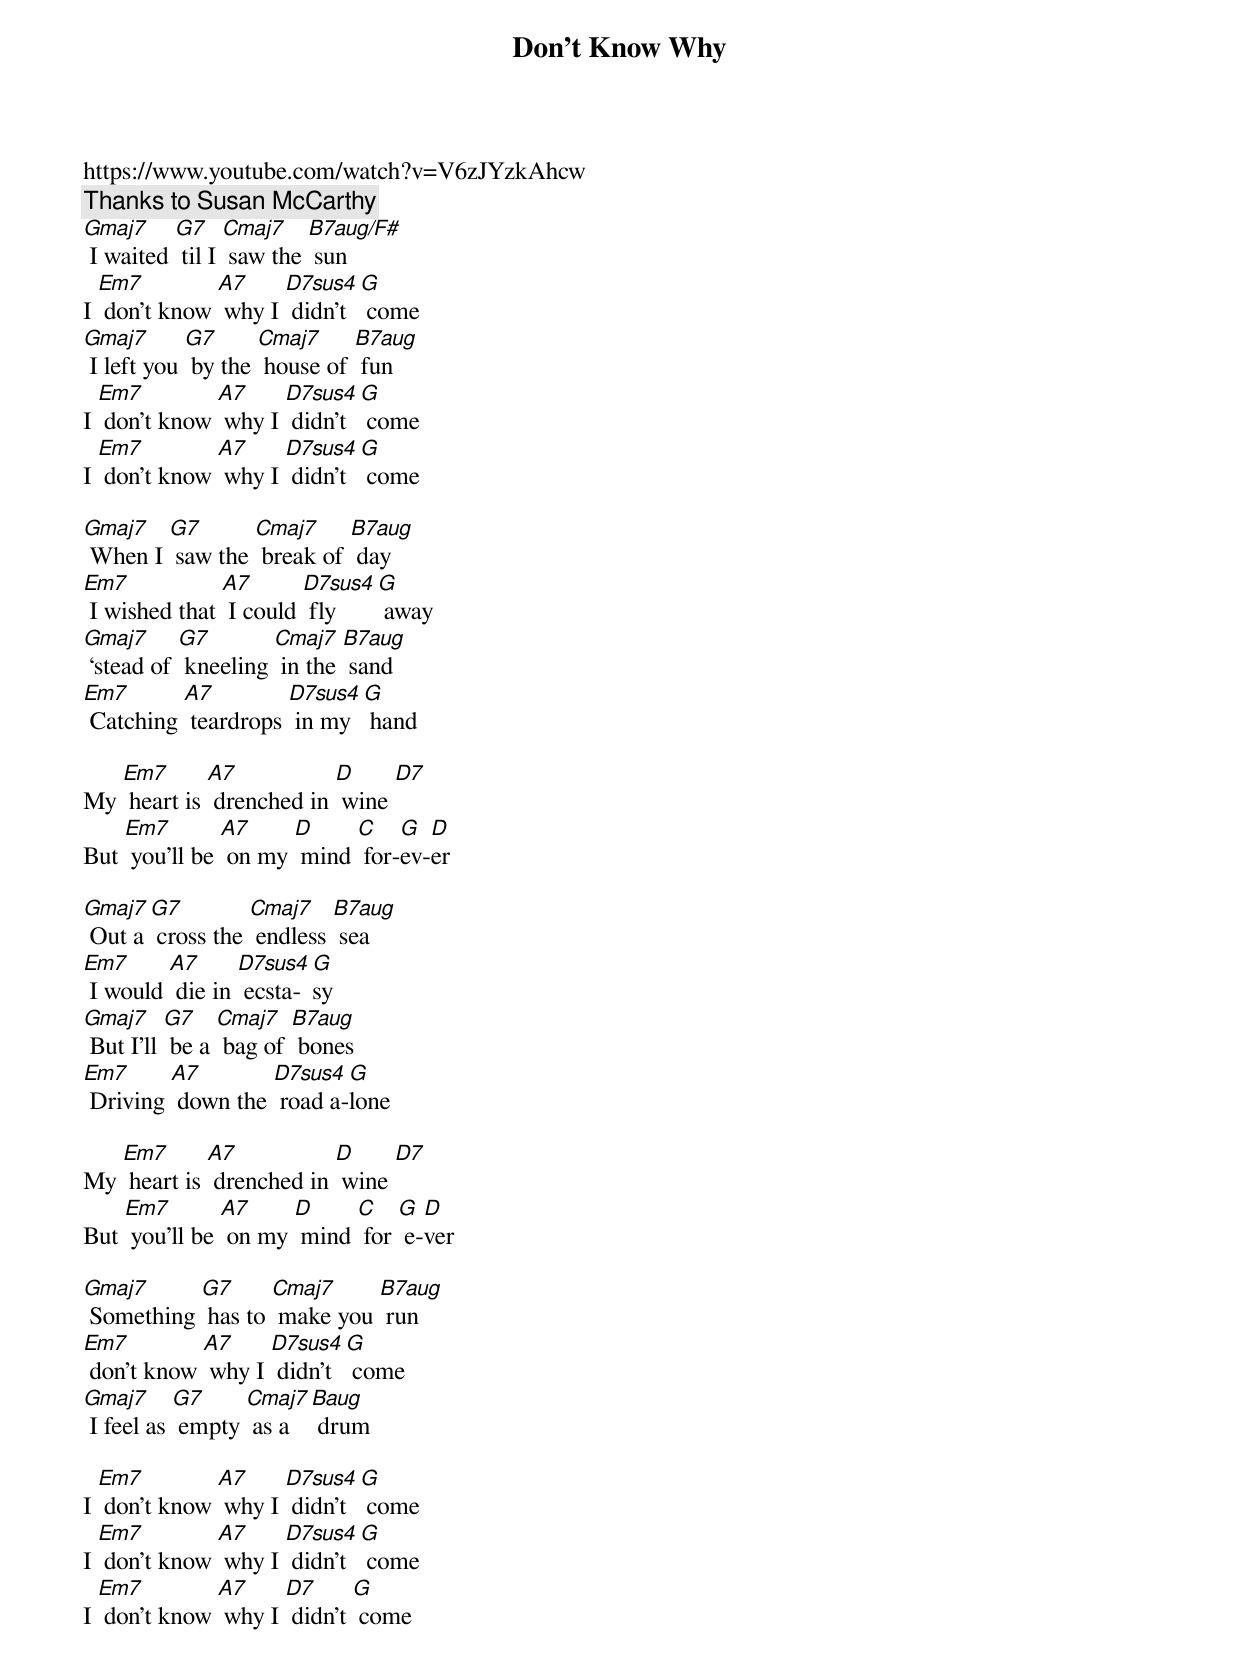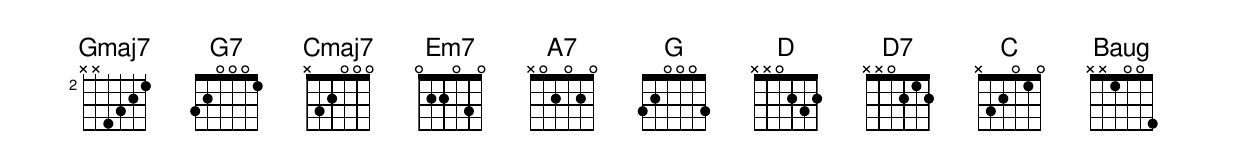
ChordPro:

{t: Don't Know Why}
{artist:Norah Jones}
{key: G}
https://www.youtube.com/watch?v=V6zJYzkAhcw
{c: Thanks to Susan McCarthy}
[Gmaj7] I waited [G7] til I [Cmaj7] saw the [B7aug/F#] sun
I [Em7] don’t know [A7] why I [D7sus4] didn’t [G] come
[Gmaj7] I left you [G7] by the [Cmaj7] house of [B7aug] fun
I [Em7] don’t know [A7] why I [D7sus4] didn’t [G] come
I [Em7] don’t know [A7] why I [D7sus4] didn’t [G] come

[Gmaj7] When I [G7] saw the [Cmaj7] break of [B7aug] day
[Em7] I wished that [A7] I could [D7sus4] fly [G] away
[Gmaj7] ‘stead of [G7] kneeling [Cmaj7] in the [B7aug] sand
[Em7] Catching [A7] teardrops [D7sus4] in my [G] hand

My [Em7] heart is [A7] drenched in [D] wine [D7]
But [Em7] you’ll be [A7] on my [D] mind [C] for-[G]ev-[D]er

[Gmaj7] Out a [G7] cross the [Cmaj7] endless [B7aug] sea
[Em7] I would [A7] die in [D7sus4] ecsta-[G]sy
[Gmaj7] But I’ll [G7] be a [Cmaj7] bag of [B7aug] bones
[Em7] Driving [A7] down the [D7sus4] road a-[G]lone

My [Em7] heart is [A7] drenched in [D] wine [D7]
But [Em7] you’ll be [A7] on my [D] mind [C] for [G] e-[D]ver

[Gmaj7] Something [G7] has to [Cmaj7] make you [B7aug] run
[Em7] don’t know [A7] why I [D7sus4] didn’t [G] come
[Gmaj7] I feel as [G7] empty [Cmaj7] as a [Baug] drum

I [Em7] don’t know [A7] why I [D7sus4] didn’t [G] come
I [Em7] don’t know [A7] why I [D7sus4] didn’t [G] come
I [Em7] don’t know [A7] why I [D7] didn’t [G] come
